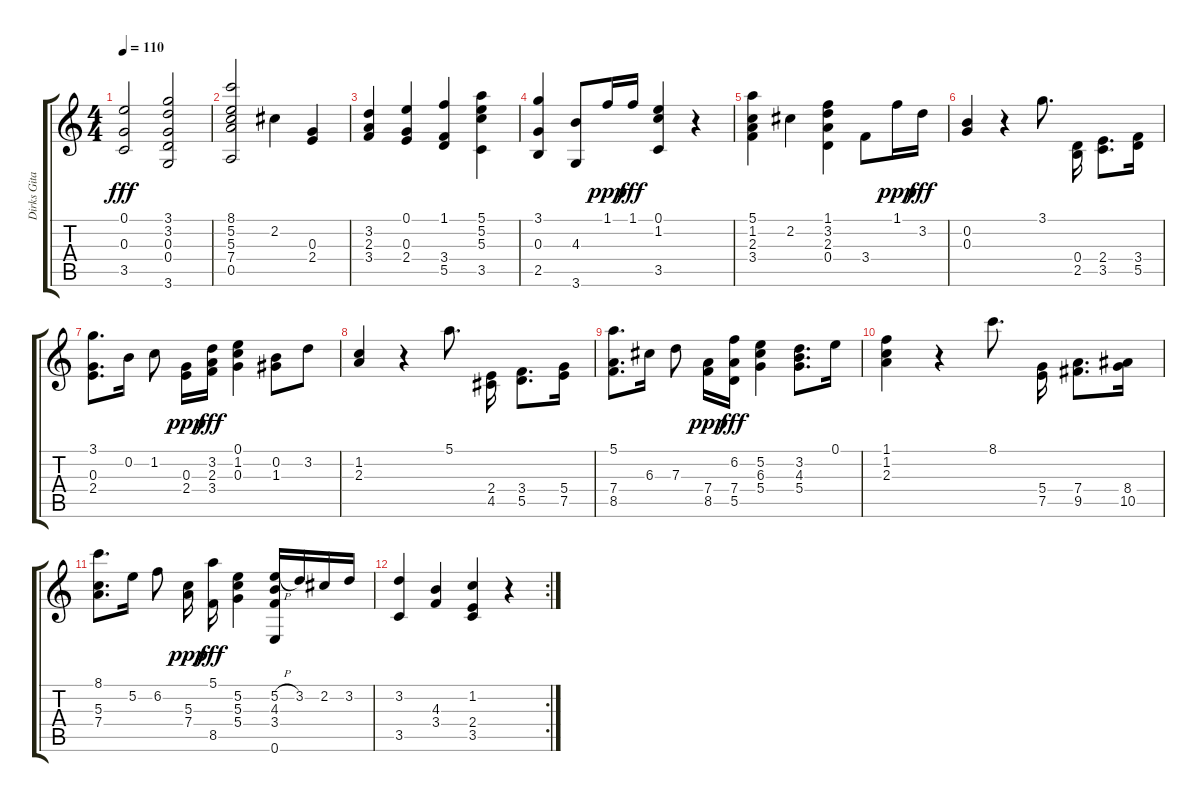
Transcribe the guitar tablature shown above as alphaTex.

\track ("Dirks Gitarre" "Dirks Gita") {instrument acousticguitarnylon}
\staff {score tabs}
\tuning (E4 B3 G3 D3 A2 E2) {hide}
\ts (4 4)
\tempo 110
\clef g2
\ks c
(0.1 0.3 3.5).2{dy fff beam Up beam split} (3.1 3.2 0.3 0.4 3.6).2{beam Up} |
(8.1 5.2 5.3 7.4 0.5).2{beam Up beam split} 2.2.4 (0.3 2.4).4 |
(3.2 2.3 3.4).4 (0.1 0.3 2.4).4 (1.1 3.4 5.5).4 (5.1 5.2 5.3 3.5).4 |
(3.1 0.3 2.5).4{beam Up beam split} (4.3 3.6).8 1.1.16{dy ppp} 1.1.16{dy fff} (0.1 1.2 3.5).4 r.4 |
(5.1 1.2 2.3 3.4).4 2.2.4{beam split} (1.1 3.2 2.3 0.4).4{beam Down beam split} 3.4.8 1.1.16{dy ppp} 3.2.16{dy fff} |
(0.2 0.3).4{beam Up} r.4 3.1.8{d beam split} (0.4 2.5).16{beam Down} (2.4 3.5).8{d beam Down} (3.4 5.5).16{beam Down} |
(3.1 0.3 2.4).8{d} 0.2.16 1.2.8{beam split} (0.3 2.4).16{dy ppp beam Down} (3.2 2.3 3.4).16{dy fff beam Down beam split} (0.1 1.2 0.3).4{beam Down beam split} (0.2 1.3).8 3.2.8 |
(1.2 2.3).4{beam Up} r.4 5.1.8{d beam split} (2.4 4.5).16{beam Down} (3.4 5.5).8{d beam Down} (5.4 7.5).16{beam Down} |
(5.1 7.4 8.5).8{d} 6.3.16 7.3.8{beam split} (7.4 8.5).16{dy ppp beam Down} (6.2 7.4 5.5).16{dy fff beam Down beam split} (5.2 6.3 5.4).4{beam Down beam split} (3.2 4.3 5.4).8{d} 0.1.16 |
(1.1 1.2 2.3).4 r.4 8.1.8{d beam split} (5.4 7.5).16{beam Down} (7.4 9.5).8{d beam Down} (8.4 10.5).16{beam Down} |
(8.1 5.3 7.4).8{d} 5.2.16 6.2.8{beam split} (5.3 7.4).16{dy ppp beam Down beam split} (5.1 8.5).16{dy fff beam Down beam split} (5.2 5.3 5.4).4{beam Down beam split} (5.2{h} 4.3 3.4 0.6).16 3.2.16 2.2.16 3.2.16 |
\rc 2
(3.2 3.5).4 (4.3 3.4).4 (1.2 2.4 3.5).4 r.4
